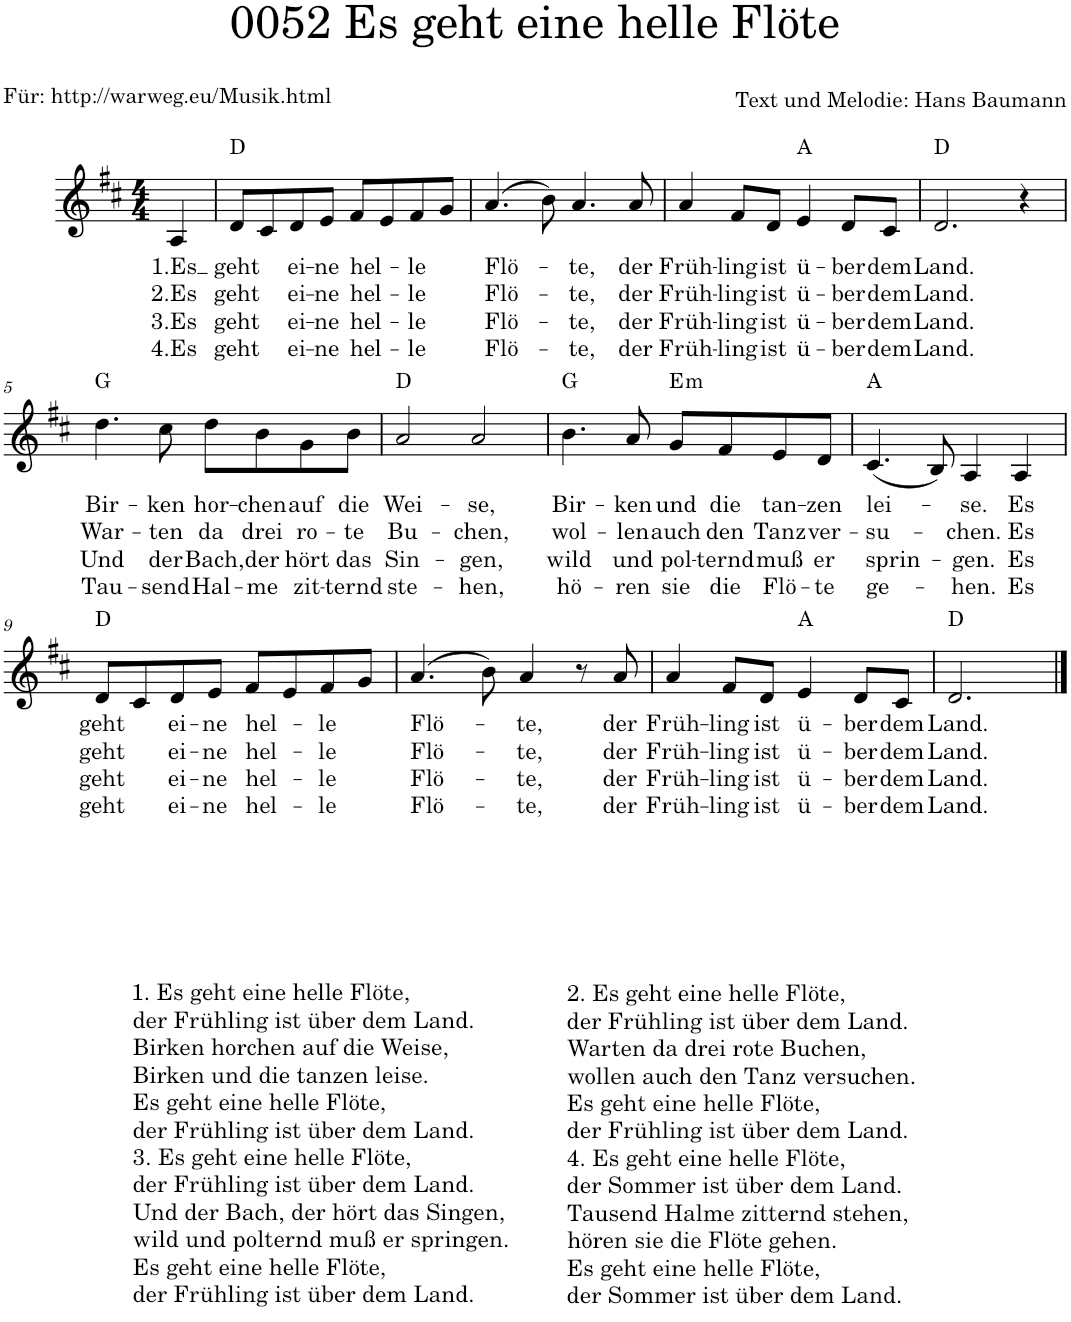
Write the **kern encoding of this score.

**kern	**text	**text	**text	**text	**harte
*part1	*part1	*part1	*part1	*part1	*part1
*staff1	*staff1	*staff1	*staff1	*staff1	*
*I"Stimme	*	*	*	*	*
*I'St.	*	*	*	*	*
*clefG2	*	*	*	*	*
*k[f#c#]	*	*	*	*	*
*M4/4	*	*	*	*	*
=	=	=	=	=	=
!	!LO:LY:b	!LO:LY:b	!LO:LY:b	!LO:LY:b	!
4A/	1.Es	2.Es	3.Es	4.Es	.
=1	=1	=1	=1	=1	=1
!	!LO:LY:b	!LO:LY:b	!LO:LY:b	!LO:LY:b	!
8d/L	geht	geht	geht	geht	D:maj
8c#/	.	.	.	.	.
!	!LO:LY:b	!LO:LY:b	!LO:LY:b	!LO:LY:b	!
8d/	-ei-	-ei-	ei-	ei-	.
!	!LO:LY:b	!LO:LY:b	!LO:LY:b	!LO:LY:b	!
8e/J	-ne	-ne	-ne	-ne	.
!	!LO:LY:b	!LO:LY:b	!LO:LY:b	!LO:LY:b	!
8f#/L	hel-	hel-	hel-	hel-	.
8e/	.	.	.	.	.
!	!LO:LY:b	!LO:LY:b	!LO:LY:b	!LO:LY:b	!
8f#/	-le	-le	-le	-le	.
8g/J	.	.	.	.	.
=2	=2	=2	=2	=2	=2
!	!LO:LY:b	!LO:LY:b	!LO:LY:b	!LO:LY:b	!
(4.a/	-Flö-	-Flö-	Flö-	Flö-	.
8b\)	.	.	.	.	.
!	!LO:LY:b	!LO:LY:b	!LO:LY:b	!LO:LY:b	!
4.a/	-te,	-te,	-te,	-te,	.
!	!LO:LY:b	!LO:LY:b	!LO:LY:b	!LO:LY:b	!
8a/	der	der	der	der	.
=3	=3	=3	=3	=3	=3
!	!LO:LY:b	!LO:LY:b	!LO:LY:b	!LO:LY:b	!
4a/	Früh-	Früh-	Früh-	Früh-	.
!	!LO:LY:b	!LO:LY:b	!LO:LY:b	!LO:LY:b	!
8f#/L	-ling	-ling	-ling	-ling	.
!	!LO:LY:b	!LO:LY:b	!LO:LY:b	!LO:LY:b	!
8d/J	ist	ist	ist	ist	.
!	!LO:LY:b	!LO:LY:b	!LO:LY:b	!LO:LY:b	!
4e/	ü-	ü-	ü-	ü-	A:maj
!	!LO:LY:b	!LO:LY:b	!LO:LY:b	!LO:LY:b	!
8d/L	-ber	-ber	-ber	-ber	.
!	!LO:LY:b	!LO:LY:b	!LO:LY:b	!LO:LY:b	!
8c#/J	dem	dem	dem	dem	.
=4	=4	=4	=4	=4	=4
!	!LO:LY:b	!LO:LY:b	!LO:LY:b	!LO:LY:b	!
2.d/	Land.	Land.	Land.	Land.	D:maj
4r	.	.	.	.	.
!!LO:LB:g=z
=5	=5	=5	=5	=5	=5
!	!LO:LY:b	!LO:LY:b	!LO:LY:b	!LO:LY:b	!
4.dd\	Bir-	War-	Und	Tau-	G:maj
!	!LO:LY:b	!LO:LY:b	!LO:LY:b	!LO:LY:b	!
8cc#\	-ken	-ten	der	-send	.
!	!LO:LY:b	!LO:LY:b	!LO:LY:b	!LO:LY:b	!
8dd\L	hor-	da	Bach,	Hal-	.
!	!LO:LY:b	!LO:LY:b	!LO:LY:b	!LO:LY:b	!
8b\	-chen	drei	der	-me	.
!	!LO:LY:b	!LO:LY:b	!LO:LY:b	!LO:LY:b	!
8g\	auf	ro-	hört	zit-	.
!	!LO:LY:b	!LO:LY:b	!LO:LY:b	!LO:LY:b	!
8b\J	die	-te	das	-ternd	.
=6	=6	=6	=6	=6	=6
!	!LO:LY:b	!LO:LY:b	!LO:LY:b	!LO:LY:b	!
2a/	Wei-	Bu-	Sin-	ste-	D:maj
!	!LO:LY:b	!LO:LY:b	!LO:LY:b	!LO:LY:b	!
2a/	-se,	-chen,	-gen,	-hen,	.
=7	=7	=7	=7	=7	=7
!	!LO:LY:b	!LO:LY:b	!LO:LY:b	!LO:LY:b	!
4.b\	Bir-	wol-	wild	hö-	G:maj
!	!LO:LY:b	!LO:LY:b	!LO:LY:b	!LO:LY:b	!
8a/	-ken	-len	und	-ren	.
!	!LO:LY:b	!LO:LY:b	!LO:LY:b	!LO:LY:b	!LO:H:kt=m
8g/L	und	auch	pol-	sie	E:min
!	!LO:LY:b	!LO:LY:b	!LO:LY:b	!LO:LY:b	!
8f#/	die	den	-ternd	die	.
!	!LO:LY:b	!LO:LY:b	!LO:LY:b	!LO:LY:b	!
8e/	tan-	Tanz	muß	Flö-	.
!	!LO:LY:b	!LO:LY:b	!LO:LY:b	!LO:LY:b	!
8d/J	-zen	ver-	er	-te	.
=8	=8	=8	=8	=8	=8
!	!LO:LY:b	!LO:LY:b	!LO:LY:b	!LO:LY:b	!
(4.c#/	lei-	-su-	sprin-	ge-	A:maj
8B/)	.	.	.	.	.
!	!LO:LY:b	!LO:LY:b	!LO:LY:b	!LO:LY:b	!
4A/	-se.	-chen.	-gen.	-hen.	.
!	!LO:LY:b	!LO:LY:b	!LO:LY:b	!LO:LY:b	!
4A/	Es	Es	Es	Es	.
!!LO:LB:g=z
=9	=9	=9	=9	=9	=9
!	!LO:LY:b	!LO:LY:b	!LO:LY:b	!LO:LY:b	!
8d/L	geht	geht	geht	geht	D:maj
8c#/	.	.	.	.	.
!	!LO:LY:b	!LO:LY:b	!LO:LY:b	!LO:LY:b	!
8d/	-ei-	ei-	ei-	ei-	.
!	!LO:LY:b	!LO:LY:b	!LO:LY:b	!LO:LY:b	!
8e/J	-ne	-ne	-ne	-ne	.
!	!LO:LY:b	!LO:LY:b	!LO:LY:b	!LO:LY:b	!
8f#/L	hel-	hel-	hel-	hel-	.
8e/	.	.	.	.	.
!	!LO:LY:b	!LO:LY:b	!LO:LY:b	!LO:LY:b	!
8f#/	-le	-le	-le	-le	.
8g/J	.	.	.	.	.
=10	=10	=10	=10	=10	=10
!	!LO:LY:b	!LO:LY:b	!LO:LY:b	!LO:LY:b	!
(4.a/	-Flö-	Flö-	Flö-	Flö-	.
8b\)	.	.	.	.	.
!	!LO:LY:b	!LO:LY:b	!LO:LY:b	!LO:LY:b	!
4a/	-te,	-te,	-te,	-te,	.
8r	.	.	.	.	.
!	!LO:LY:b	!LO:LY:b	!LO:LY:b	!LO:LY:b	!
8a/	der	der	der	der	.
=11	=11	=11	=11	=11	=11
!	!LO:LY:b	!LO:LY:b	!LO:LY:b	!LO:LY:b	!
4a/	Früh-	Früh-	Früh-	Früh-	.
!	!LO:LY:b	!LO:LY:b	!LO:LY:b	!LO:LY:b	!
8f#/L	-ling	-ling	-ling	-ling	.
!	!LO:LY:b	!LO:LY:b	!LO:LY:b	!LO:LY:b	!
8d/J	ist	ist	ist	ist	.
!	!LO:LY:b	!LO:LY:b	!LO:LY:b	!LO:LY:b	!
4e/	ü-	ü-	ü-	ü-	A:maj
!	!LO:LY:b	!LO:LY:b	!LO:LY:b	!LO:LY:b	!
8d/L	-ber	-ber	-ber	-ber	.
!	!LO:LY:b	!LO:LY:b	!LO:LY:b	!LO:LY:b	!
8c#/J	dem	dem	dem	dem	.
=12	=12	=12	=12	=12	=12
!LO:TX:b:t=1. Es geht eine helle Flöte,	!	!	!	!	!
!LO:TX:b:t=der Frühling ist über dem Land.	!	!	!	!	!
!LO:TX:b:t=Birken horchen auf die Weise,	!	!	!	!	!
!LO:TX:b:t=Birken und die tanzen leise.	!	!	!	!	!
!LO:TX:b:t=Es geht eine helle Flöte,	!	!	!	!	!
!LO:TX:b:t=der Frühling ist über dem Land.	!	!	!	!	!
!LO:TX:b:t=3. Es geht eine helle Flöte,	!	!	!	!	!
!LO:TX:b:t=der Frühling ist über dem Land.	!	!	!	!	!
!LO:TX:b:t=Und der Bach, der hört das Singen,	!	!	!	!	!
!LO:TX:b:t=wild und polternd muß er springen.	!	!	!	!	!
!LO:TX:b:t=Es geht eine helle Flöte,	!	!	!	!	!
!LO:TX:b:t=der Frühling ist über dem Land.	!	!	!	!	!
!LO:TX:b:t=2. Es geht eine helle Flöte,	!	!	!	!	!
!LO:TX:b:t=der Frühling ist über dem Land.	!	!	!	!	!
!LO:TX:b:t=Warten da drei rote Buchen,	!	!	!	!	!
!LO:TX:b:t=wollen auch den Tanz versuchen.	!	!	!	!	!
!LO:TX:b:t=Es geht eine helle Flöte,	!	!	!	!	!
!LO:TX:b:t=der Frühling ist über dem Land.	!	!	!	!	!
!LO:TX:b:t=4. Es geht eine helle Flöte,	!	!	!	!	!
!LO:TX:b:t=der Sommer ist über dem Land.	!	!	!	!	!
!LO:TX:b:t=Tausend Halme zitternd stehen,	!	!	!	!	!
!LO:TX:b:t=hören sie die Flöte gehen.	!	!	!	!	!
!LO:TX:b:t=Es geht eine helle Flöte,	!	!	!	!	!
!LO:TX:b:t=der Sommer ist über dem Land.	!	!	!	!	!
!	!LO:LY:b	!LO:LY:b	!LO:LY:b	!LO:LY:b	!
2.d/	Land.	Land.	Land.	Land.	D:maj
==	==	==	==	==	==
*-	*-	*-	*-	*-	*-
